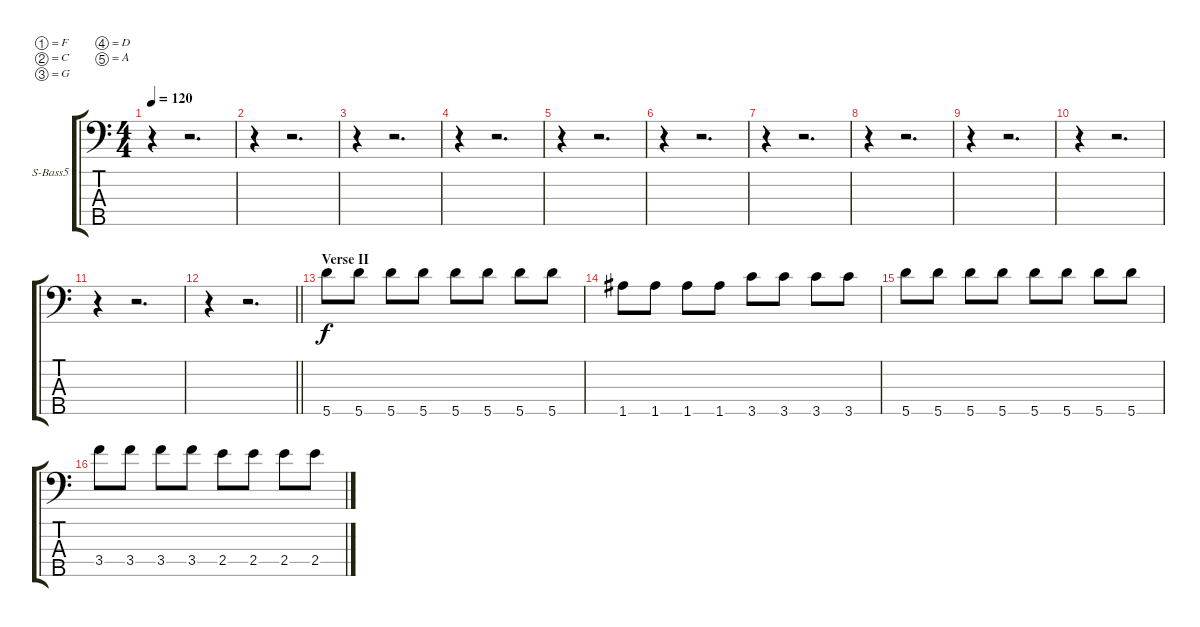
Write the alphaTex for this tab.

\bracketExtendMode groupsimilarinstruments
\firstSystemTrackNameOrientation horizontal
\otherSystemsTrackNameOrientation horizontal
\track ("Synth Bass" "S-Bass5") {instrument synthbass2}
\staff {score tabs}
\tuning (F4 C4 G3 D3 A2)
\ts (4 4)
\tempo 120
\clef f4
\ks c
r.4{dy f} r.2{d} |
r.4 r.2{d} |
r.4 r.2{d} |
r.4 r.2{d} |
r.4 r.2{d} |
r.4 r.2{d} |
r.4 r.2{d} |
r.4 r.2{d} |
r.4 r.2{d} |
r.4 r.2{d} |
r.4 r.2{d} |
\barLineRight lightlight
r.4 r.2{d} |
\section ("" "Verse II")
5.5.8 5.5.8 5.5.8 5.5.8 5.5.8 5.5.8 5.5.8 5.5.8 |
1.5.8 1.5.8 1.5.8 1.5.8 3.5.8 3.5.8 3.5.8 3.5.8 |
5.5.8 5.5.8 5.5.8 5.5.8 5.5.8 5.5.8 5.5.8 5.5.8 |
3.4.8 3.4.8 3.4.8 3.4.8 2.4.8 2.4.8 2.4.8 2.4.8
